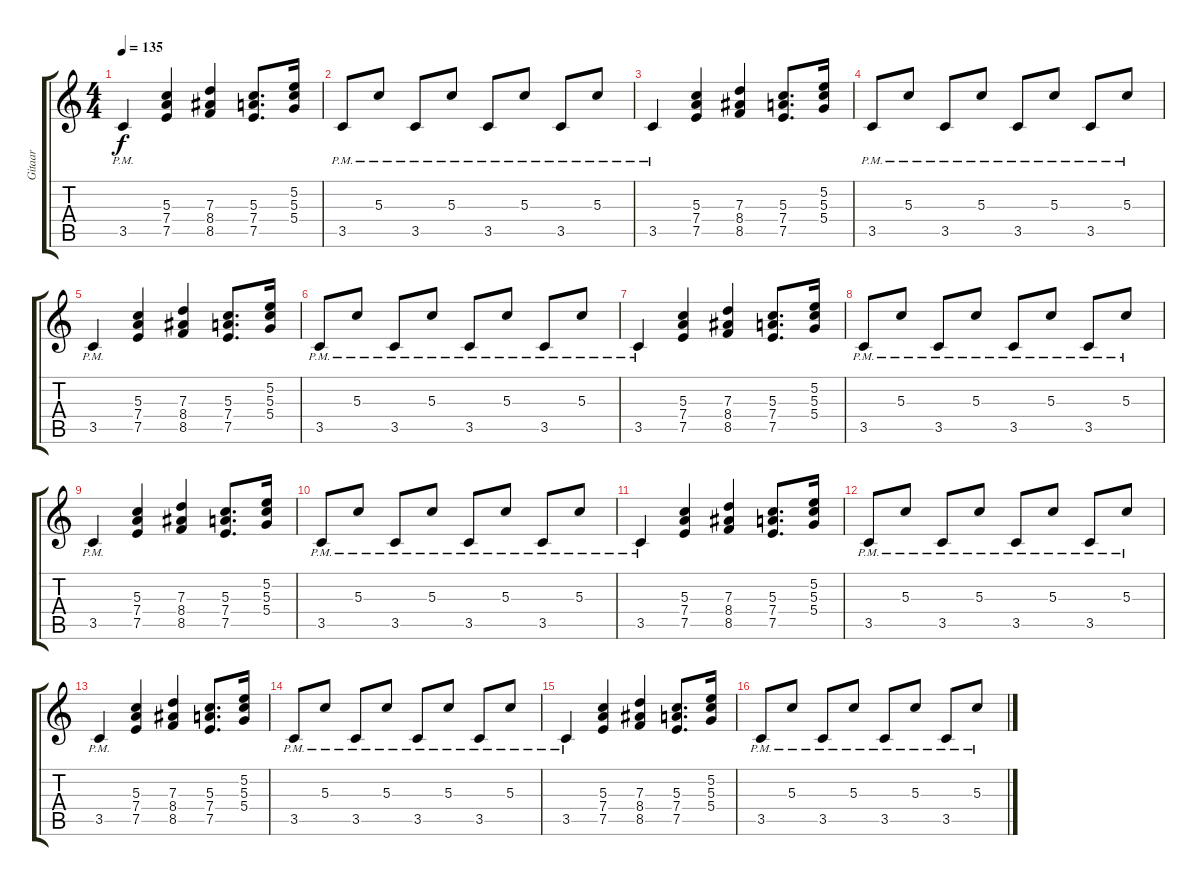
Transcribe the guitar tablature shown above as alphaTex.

\track ("Gitaar" "Gitaar") {instrument electricguitarjazz}
\staff {score tabs}
\tuning (E4 B3 G3 D3 A2 E2) {hide}
\ts (4 4)
\tempo 135
\clef g2
\ks c
3.5{pm}.4{dy f} (5.3 7.4 7.5).4 (7.3 8.4 8.5).4 (5.3 7.4 7.5).8{d} (5.2 5.3 5.4).16 |
3.5{pm}.8 5.3{pm}.8 3.5{pm}.8 5.3{pm}.8 3.5{pm}.8 5.3{pm}.8 3.5{pm}.8 5.3{pm}.8 |
3.5{pm}.4 (5.3 7.4 7.5).4 (7.3 8.4 8.5).4 (5.3 7.4 7.5).8{d} (5.2 5.3 5.4).16 |
3.5{pm}.8 5.3{pm}.8 3.5{pm}.8 5.3{pm}.8 3.5{pm}.8 5.3{pm}.8 3.5{pm}.8 5.3{pm}.8 |
3.5{pm}.4 (5.3 7.4 7.5).4 (7.3 8.4 8.5).4 (5.3 7.4 7.5).8{d} (5.2 5.3 5.4).16 |
3.5{pm}.8 5.3{pm}.8 3.5{pm}.8 5.3{pm}.8 3.5{pm}.8 5.3{pm}.8 3.5{pm}.8 5.3{pm}.8 |
3.5{pm}.4 (5.3 7.4 7.5).4 (7.3 8.4 8.5).4 (5.3 7.4 7.5).8{d} (5.2 5.3 5.4).16 |
3.5{pm}.8 5.3{pm}.8 3.5{pm}.8 5.3{pm}.8 3.5{pm}.8 5.3{pm}.8 3.5{pm}.8 5.3{pm}.8 |
3.5{pm}.4 (5.3 7.4 7.5).4 (7.3 8.4 8.5).4 (5.3 7.4 7.5).8{d} (5.2 5.3 5.4).16 |
3.5{pm}.8 5.3{pm}.8 3.5{pm}.8 5.3{pm}.8 3.5{pm}.8 5.3{pm}.8 3.5{pm}.8 5.3{pm}.8 |
3.5{pm}.4 (5.3 7.4 7.5).4 (7.3 8.4 8.5).4 (5.3 7.4 7.5).8{d} (5.2 5.3 5.4).16 |
3.5{pm}.8 5.3{pm}.8 3.5{pm}.8 5.3{pm}.8 3.5{pm}.8 5.3{pm}.8 3.5{pm}.8 5.3{pm}.8 |
3.5{pm}.4 (5.3 7.4 7.5).4 (7.3 8.4 8.5).4 (5.3 7.4 7.5).8{d} (5.2 5.3 5.4).16 |
3.5{pm}.8 5.3{pm}.8 3.5{pm}.8 5.3{pm}.8 3.5{pm}.8 5.3{pm}.8 3.5{pm}.8 5.3{pm}.8 |
3.5{pm}.4 (5.3 7.4 7.5).4 (7.3 8.4 8.5).4 (5.3 7.4 7.5).8{d} (5.2 5.3 5.4).16 |
3.5{pm}.8 5.3{pm}.8 3.5{pm}.8 5.3{pm}.8 3.5{pm}.8 5.3{pm}.8 3.5{pm}.8 5.3{pm}.8
